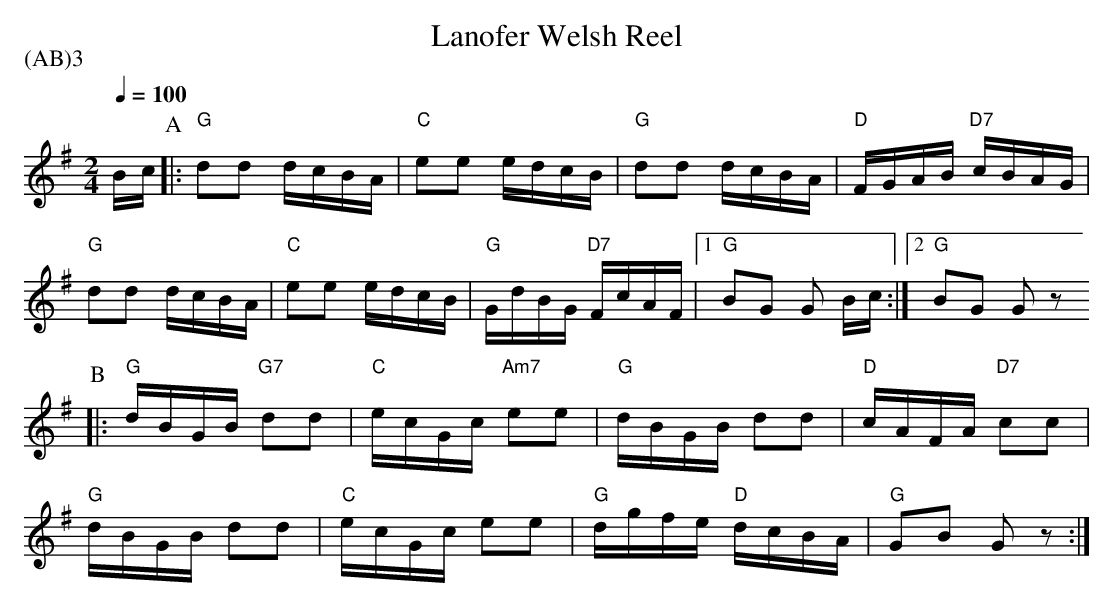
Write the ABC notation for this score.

X:1
T:Lanofer Welsh Reel
P:(AB)3
Q:1/4=100
M:2/4
L:1/8
K:G
B/c/ \
P:A
|:  "G" dd  d/c/B/A/ |  "C" ee e/d/c/B/ | "G" dd d/c/B/A/ | "D" F/G/A/B/ "D7" c/B/A/G/ |
"G" dd d/c/B/A/ | "C" ee e/d/c/B/ | "G" G/d/B/G/ "D7" F/c/A/F/ |1 "G" BG G B/c/ :|2 "G" BG G z
P:B
|: "G" d/B/G/B/ "G7" dd |  "C" e/c/G/c/  "Am7" ee |  "G" d/B/G/B/ dd | "D" c/A/F/A/ "D7" cc |
"G" d/B/G/B/ dd  |  "C" e/c/G/c/ ee  |  "G" d/g/f/e/ "D" d/c/B/A/ | "G" GB G z :|
